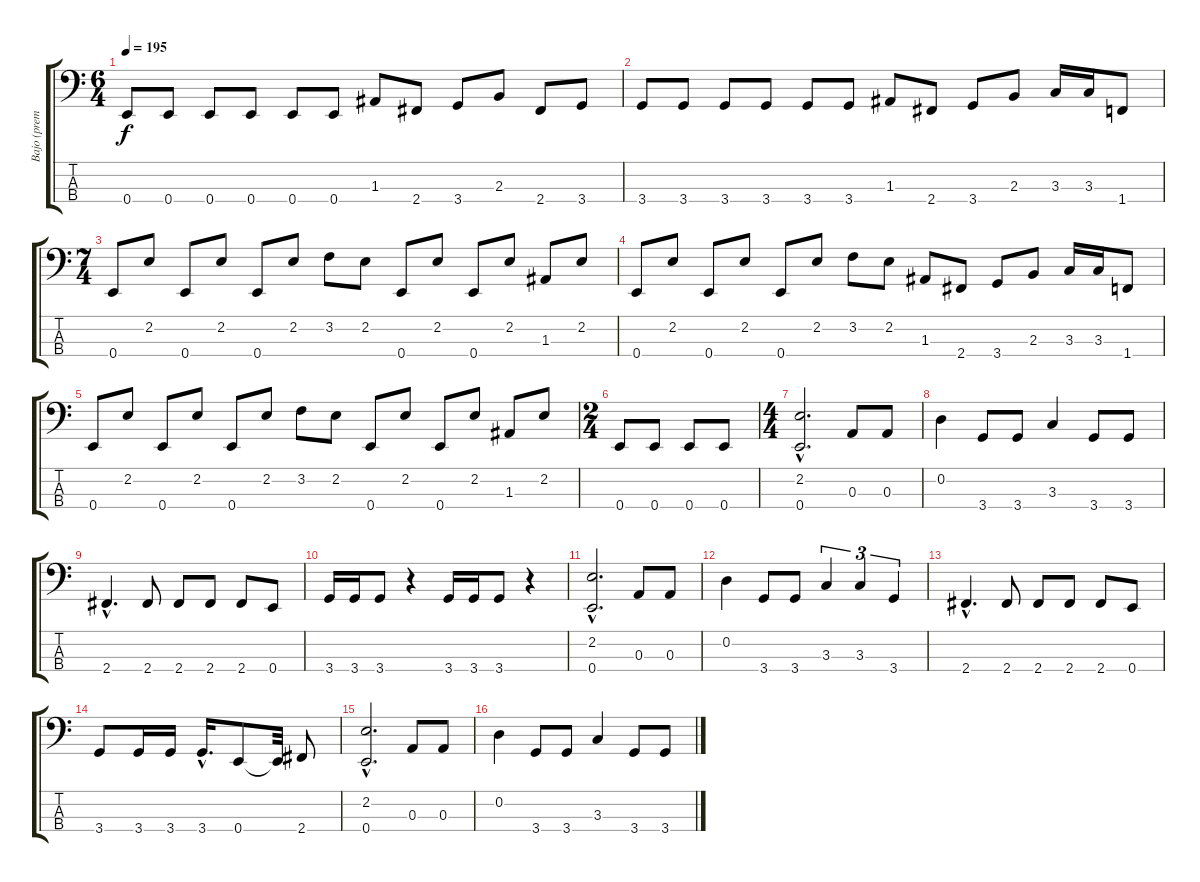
\track ("Bajo (premio)" "Bajo (prem") {instrument electricbasspick}
\staff {score tabs}
\tuning (G2 D2 A1 E1) {hide}
\ts (6 4)
\tempo 195
\clef f4
\ks c
0.4.8{dy f} 0.4.8 0.4.8 0.4.8 0.4.8 0.4.8 1.3.8 2.4.8 3.4.8 2.3.8 2.4.8 3.4.8 |
3.4.8 3.4.8 3.4.8 3.4.8 3.4.8 3.4.8 1.3.8 2.4.8 3.4.8 2.3.8 3.3.16 3.3.16 1.4.8 |
\ts (7 4)
0.4.8 2.2.8 0.4.8 2.2.8 0.4.8 2.2.8 3.2.8 2.2.8 0.4.8 2.2.8 0.4.8 2.2.8 1.3.8 2.2.8 |
0.4.8 2.2.8 0.4.8 2.2.8 0.4.8 2.2.8 3.2.8 2.2.8 1.3.8 2.4.8 3.4.8 2.3.8 3.3.16 3.3.16 1.4.8 |
0.4.8 2.2.8 0.4.8 2.2.8 0.4.8 2.2.8 3.2.8 2.2.8 0.4.8 2.2.8 0.4.8 2.2.8 1.3.8 2.2.8 |
\ts (2 4)
0.4.8 0.4.8 0.4.8 0.4.8 |
\ts (4 4)
(2.2{hac} 0.4{hac}).2{d} 0.3.8 0.3.8 |
0.2.4 3.4.8 3.4.8 3.3.4 3.4.8 3.4.8 |
2.4{hac}.4{d} 2.4.8 2.4.8 2.4.8 2.4.8 0.4.8 |
3.4.16 3.4.16 3.4.8 r.4 3.4.16 3.4.16 3.4.8 r.4 |
(2.2{hac} 0.4{hac}).2{d} 0.3.8 0.3.8 |
0.2.4 3.4.8 3.4.8 3.3.4{tu (3 2)} 3.3.4{tu (3 2)} 3.4.4{tu (3 2)} |
2.4{hac}.4{d} 2.4.8 2.4.8 2.4.8 2.4.8 0.4.8 |
3.4.8 3.4.16 3.4.16 3.4{hac}.16{d} 0.4.8 0.4{t}.32 2.4.8 |
(2.2{hac} 0.4{hac}).2{d} 0.3.8 0.3.8 |
0.2.4 3.4.8 3.4.8 3.3.4 3.4.8 3.4.8
